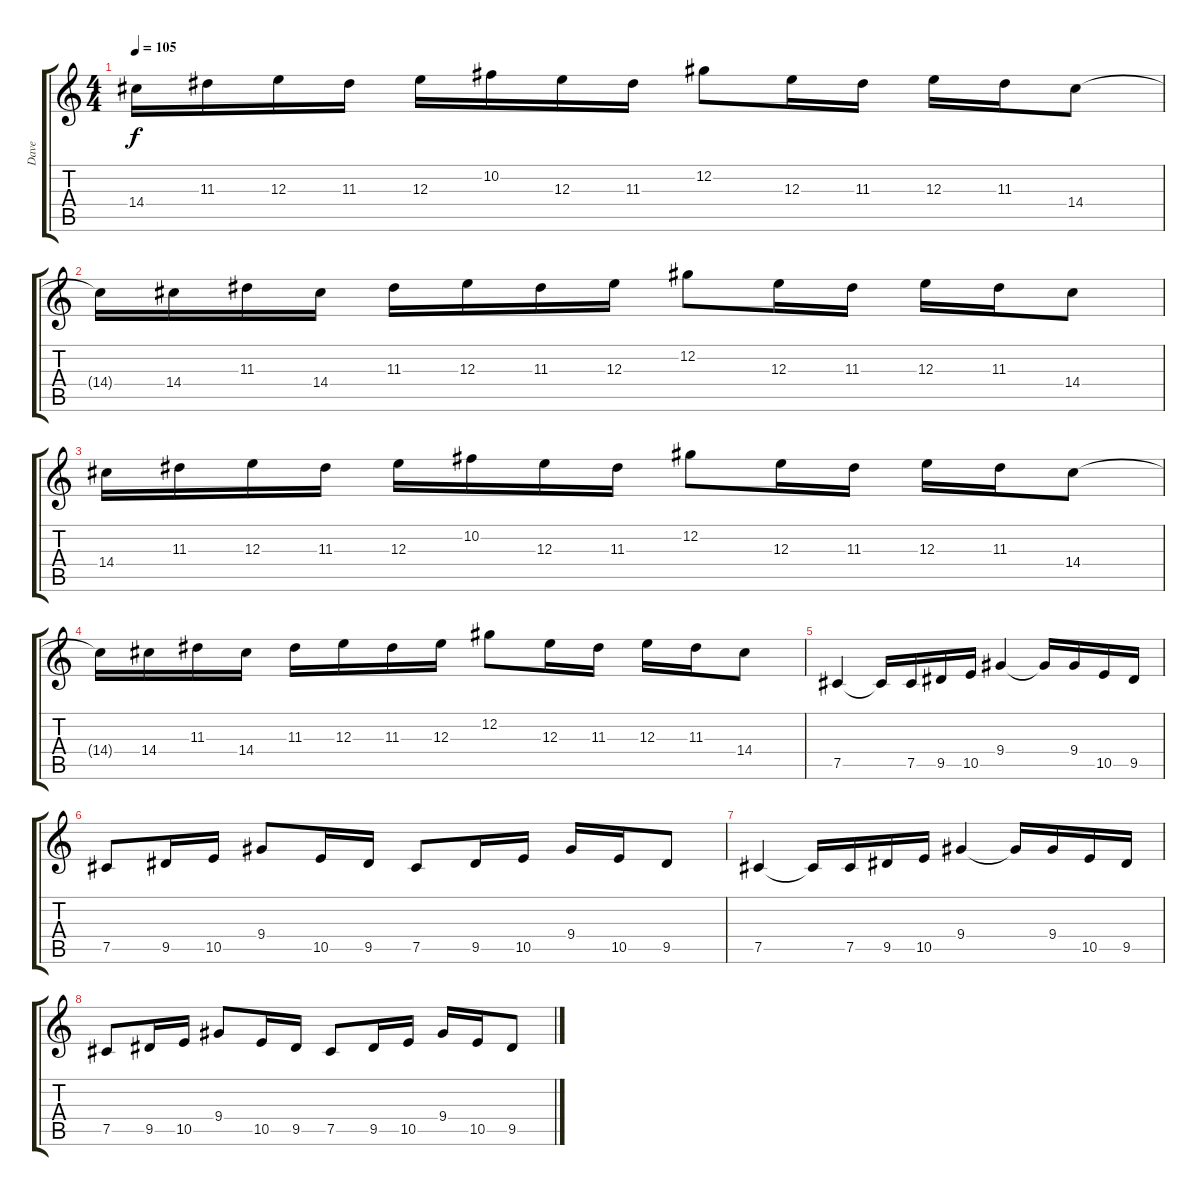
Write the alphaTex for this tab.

\track ("Dave" "Dave") {instrument distortionguitar}
\staff {score tabs}
\tuning (Db4 Ab3 E3 B2 Gb2 Db2) {hide}
\ts (4 4)
\tempo 105
\clef g2
\ks c
14.4.16{dy f} 11.3.16 12.3.16 11.3.16 12.3.16 10.2.16 12.3.16 11.3.16 12.2.8 12.3.16 11.3.16 12.3.16 11.3.16 14.4.8 |
14.4{t}.16 14.4.16 11.3.16 14.4.16 11.3.16 12.3.16 11.3.16 12.3.16 12.2.8 12.3.16 11.3.16 12.3.16 11.3.16 14.4.8 |
14.4.16 11.3.16 12.3.16 11.3.16 12.3.16 10.2.16 12.3.16 11.3.16 12.2.8 12.3.16 11.3.16 12.3.16 11.3.16 14.4.8 |
14.4{t}.16 14.4.16 11.3.16 14.4.16 11.3.16 12.3.16 11.3.16 12.3.16 12.2.8 12.3.16 11.3.16 12.3.16 11.3.16 14.4.8 |
7.5.4 7.5{t}.16 7.5.16 9.5.16 10.5.16 9.4.4 9.4{t}.16 9.4.16 10.5.16 9.5.16 |
7.5.8 9.5.16 10.5.16 9.4.8 10.5.16 9.5.16 7.5.8 9.5.16 10.5.16 9.4.16 10.5.16 9.5.8 |
7.5.4 7.5{t}.16 7.5.16 9.5.16 10.5.16 9.4.4 9.4{t}.16 9.4.16 10.5.16 9.5.16 |
7.5.8 9.5.16 10.5.16 9.4.8 10.5.16 9.5.16 7.5.8 9.5.16 10.5.16 9.4.16 10.5.16 9.5.8
